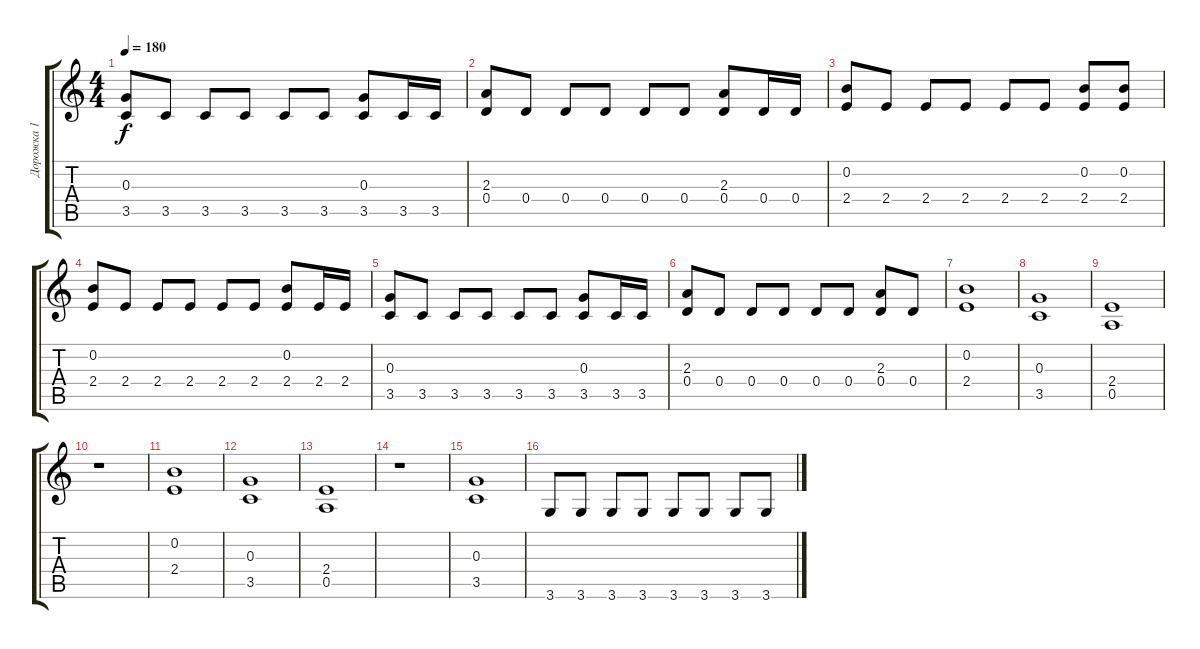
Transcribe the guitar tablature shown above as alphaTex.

\track ("Дорожка 1" "Дорожка 1") {instrument distortionguitar}
\staff {score tabs}
\tuning (E4 B3 G3 D3 A2 E2) {hide}
\ts (4 4)
\tempo 180
\clef g2
\ks c
(0.3 3.5).8{dy f} 3.5.8 3.5.8 3.5.8 3.5.8 3.5.8 (0.3 3.5).8 3.5.16 3.5.16 |
(2.3 0.4).8 0.4.8 0.4.8 0.4.8 0.4.8 0.4.8 (2.3 0.4).8 0.4.16 0.4.16 |
(0.2 2.4).8 2.4.8 2.4.8 2.4.8 2.4.8 2.4.8 (0.2 2.4).8 (0.2 2.4).8 |
(0.2 2.4).8 2.4.8 2.4.8 2.4.8 2.4.8 2.4.8 (0.2 2.4).8 2.4.16 2.4.16 |
(0.3 3.5).8 3.5.8 3.5.8 3.5.8 3.5.8 3.5.8 (0.3 3.5).8 3.5.16 3.5.16 |
(2.3 0.4).8 0.4.8 0.4.8 0.4.8 0.4.8 0.4.8 (2.3 0.4).8 0.4.8 |
(0.2 2.4).1 |
(0.3 3.5).1 |
(2.4 0.5).1 |
r.1 |
(0.2 2.4).1 |
(0.3 3.5).1 |
(2.4 0.5).1 |
r.1 |
(0.3 3.5).1 |
3.6.8 3.6.8 3.6.8 3.6.8 3.6.8 3.6.8 3.6.8 3.6.8
